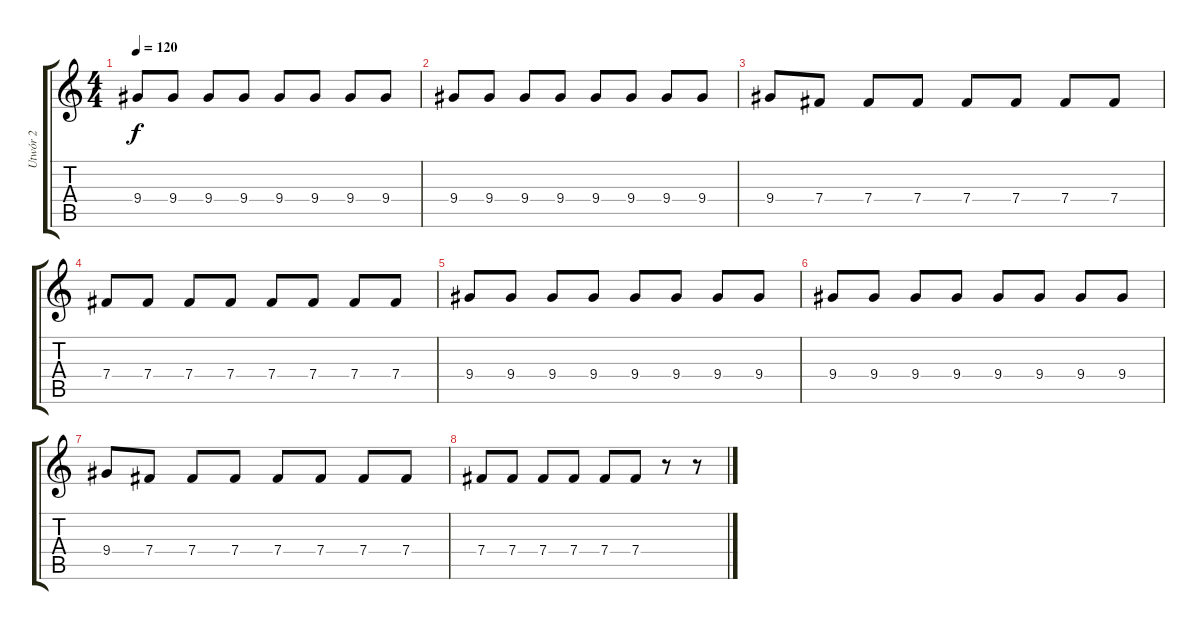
\track ("Utwór 2" "Utwór 2") {instrument distortionguitar}
\staff {score tabs}
\tuning (Db4 Ab3 E3 B2 Gb2 B1) {hide}
\ts (4 4)
\tempo 120
\clef g2
\ks c
9.4.8{dy f} 9.4.8 9.4.8 9.4.8 9.4.8 9.4.8 9.4.8 9.4.8 |
9.4.8 9.4.8 9.4.8 9.4.8 9.4.8 9.4.8 9.4.8 9.4.8 |
9.4.8 7.4.8 7.4.8 7.4.8 7.4.8 7.4.8 7.4.8 7.4.8 |
7.4.8 7.4.8 7.4.8 7.4.8 7.4.8 7.4.8 7.4.8 7.4.8 |
9.4.8 9.4.8 9.4.8 9.4.8 9.4.8 9.4.8 9.4.8 9.4.8 |
9.4.8 9.4.8 9.4.8 9.4.8 9.4.8 9.4.8 9.4.8 9.4.8 |
9.4.8 7.4.8 7.4.8 7.4.8 7.4.8 7.4.8 7.4.8 7.4.8 |
7.4.8 7.4.8 7.4.8 7.4.8 7.4.8 7.4.8 r.8 r.8
